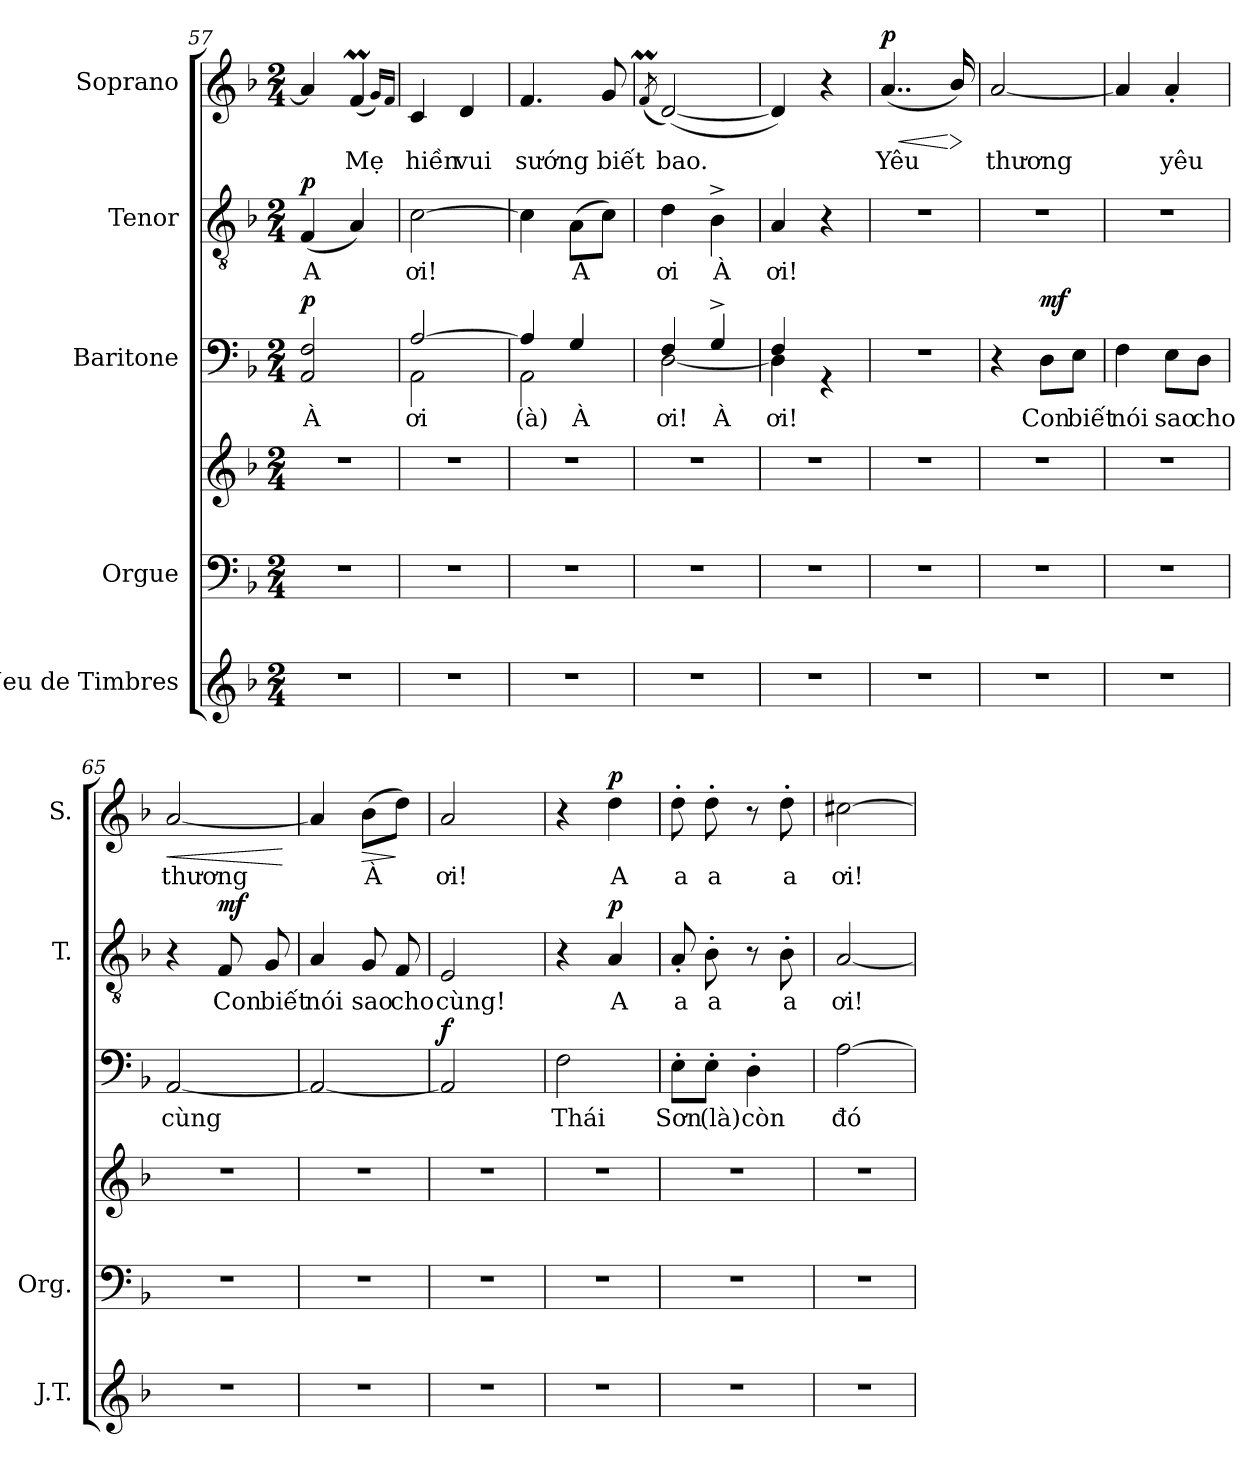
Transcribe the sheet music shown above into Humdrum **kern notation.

**kern	**kern	**kern	**kern	**text	**dynam	**kern	**text	**dynam	**kern	**text	**dynam
*part5	*part4	*part4	*part3	*part3	*part3	*part2	*part2	*part2	*part1	*part1	*part1
*staff6	*staff5	*staff4	*staff3	*staff3	*staff3	*staff2	*staff2	*staff2	*staff1	*staff1	*staff1
*I"Jeu de Timbres	*I"Orgue	*	*I"Baritone	*	*	*I"Tenor	*	*	*I"Soprano	*	*
*I'J.T.	*I'Org.	*	*	*	*	*I'T.	*	*	*I'S.	*	*
*clefG2	*clefF4	*clefG2	*clefF4	*	*	*clefGv2	*	*	*clefG2	*	*
*k[b-]	*k[b-]	*k[b-]	*k[b-]	*	*	*k[b-]	*	*	*k[b-]	*	*
*M2/4	*M2/4	*M2/4	*M2/4	*	*	*M2/4	*	*	*M2/4	*	*
=57	=57	=57	=57	=57	=57	=57	=57	=57	=57	=57	=57
!	!	!	!	!LO:LY:b	!LO:DY:b	!	!LO:LY:b	!LO:DY:b	!	!	!
2r	2r	2r	2AA/ 2F/	À	p	(4F/	A	p	4a/]	.	.
!	!	!	!	!	!	!	!	!	!	!LO:LY:b	!
.	.	.	.	.	.	4A/)	.	.	(4fM/	Mẹ	.
.	.	.	.	.	.	.	.	.	16qg/LL)	.	.
.	.	.	.	.	.	.	.	.	16qf/JJ	.	.
=58	=58	=58	=58	=58	=58	=58	=58	=58	=58	=58	=58
!	!	!	!	!LO:LY:b	!	!	!LO:LY:b	!	!	!LO:LY:b	!
*	*	*	*^	*	*	*	*	*	*	*	*
2r	2r	2r	[2A/	2AA\	ơi	.	[2c\	ơi!	.	4c/	hiền	.
!	!	!	!	!	!	!	!	!	!	!	!LO:LY:b	!
.	.	.	.	.	.	.	.	.	.	4d/	vui	.
=59	=59	=59	=59	=59	=59	=59	=59	=59	=59	=59	=59	=59
!	!	!	!	!	!LO:LY:b	!	!	!	!	!	!LO:LY:b	!
2r	2r	2r	4A/]	2AA\	(à)	.	4c\]	.	.	4.f/	sướng	.
!	!	!	!	!	!LO:LY:b	!	!	!LO:LY:b	!	!	!	!
.	.	.	4G/	.	À	.	(8A\L	À	.	.	.	.
!	!	!	!	!	!	!	!	!	!	!	!LO:LY:b	!
.	.	.	.	.	.	.	8c\J)	.	.	8g/	biết	.
!!LO:LB:g=z
=60	=60	=60	=60	=60	=60	=60	=60	=60	=60	=60	=60	=60
.	.	.	.	.	.	.	.	.	.	(8qfM/	.	.
!	!	!	!	!	!LO:LY:b	!	!	!LO:LY:b	!	!	!LO:LY:b	!
2r	2r	2r	4F/	[2D\	ơi!	.	4d\	ơi	.	([2d/)	bao.	.
!	!	!	!	!	!LO:LY:b	!	!	!LO:LY:b	!	!	!	!
.	.	.	4G^/	.	À	.	4B-^\	À	.	.	.	.
=61	=61	=61	=61	=61	=61	=61	=61	=61	=61	=61	=61	=61
!	!	!	!	!	!LO:LY:b	!	!	!LO:LY:b	!	!	!	!
2r	2r	2r	4F/	4D\]	ơi!	.	4A/	ơi!	.	4d/])	.	.
.	.	.	4rGG	4ryy	.	.	4r	.	.	4r	.	.
*	*	*	*v	*v	*	*	*	*	*	*	*	*
=62	=62	=62	=62	=62	=62	=62	=62	=62	=62	=62	=62
*	*	*	*	*	*	*	*	*	*MM55	*	*
*	*	*	*^	*	*	*	*	*	*	*	*
!	!	!	!	!	!	!	!	!	!	!	!LO:LY:b	!LO:HP:b
!	!	!	!	!	!	!	!	!	!	!	!	!LO:DY:n=1:b
*	*	*	*v	*v	*	*	*	*	*	*	*	*
2r	2r	2r	2r	.	.	2r	.	.	(4..a/	Yêu	< p
!	!	!	!	!	!	!	!	!	!	!	!LO:HP:n=1:b
.	.	.	.	.	.	.	.	.	16b-/)	.	[ >
.	.	.	.	.	.	.	.	.	.	.	]
=63	=63	=63	=63	=63	=63	=63	=63	=63	=63	=63	=63
!	!	!	!	!	!	!	!	!	!	!LO:LY:b	!
2r	2r	2r	4r	.	.	2r	.	.	[2a/	thương	.
!	!	!	!	!LO:LY:b	!LO:DY:b	!	!	!	!	!	!
.	.	.	8D\L	Con	mf	.	.	.	.	.	.
!	!	!	!	!LO:LY:b	!	!	!	!	!	!	!
.	.	.	8E\J	biết	.	.	.	.	.	.	.
=64	=64	=64	=64	=64	=64	=64	=64	=64	=64	=64	=64
!	!	!	!	!LO:LY:b	!	!	!	!	!	!	!
2r	2r	2r	4F\	nói	.	2r	.	.	4a/]	.	.
!	!	!	!	!LO:LY:b	!	!	!	!	!	!LO:LY:b	!
.	.	.	8E\L	sao	.	.	.	.	4a'/	yêu	.
!	!	!	!	!LO:LY:b	!	!	!	!	!	!	!
.	.	.	8D\J	cho	.	.	.	.	.	.	.
=65	=65	=65	=65	=65	=65	=65	=65	=65	=65	=65	=65
!	!	!	!	!LO:LY:b	!	!	!	!	!	!LO:LY:b	!LO:HP:b
2r	2r	2r	[2AA/	cùng	.	4r	.	.	[2a/	thương	<
!	!	!	!	!	!	!	!LO:LY:b	!LO:DY:b	!	!	!
.	.	.	.	.	.	8F/	Con	mf	.	.	.
!	!	!	!	!	!	!	!LO:LY:b	!	!	!	!
.	.	.	.	.	.	8G/	biết	.	.	.	.
.	.	.	.	.	.	.	.	.	.	.	[
!!LO:LB:g=z
=66	=66	=66	=66	=66	=66	=66	=66	=66	=66	=66	=66
!	!	!	!	!	!	!	!LO:LY:b	!	!	!	!
2r	2r	2r	2AA/_	.	.	4A/	nói	.	4a/]	.	.
!	!	!	!	!	!	!	!LO:LY:b	!	!	!LO:LY:b	!LO:HP:b
.	.	.	.	.	.	8G/	sao	.	(8b-\L	À	>
!	!	!	!	!	!	!	!LO:LY:b	!	!	!	!
.	.	.	.	.	.	8F/	cho	.	8dd\J)	.	]
=67	=67	=67	=67	=67	=67	=67	=67	=67	=67	=67	=67
!	!	!	!	!	!LO:DY:b	!	!LO:LY:b	!	!	!LO:LY:b	!
2r	2r	2r	2AA/]	.	f	2E/	cùng!	.	2a/	ơi!	.
=68	=68	=68	=68	=68	=68	=68	=68	=68	=68	=68	=68
!	!	!	!	!LO:LY:b	!	!	!	!	!	!	!
2r	2r	2r	2F\	Thái	.	4r	.	.	4r	.	.
!	!	!	!	!	!	!	!LO:LY:b	!LO:DY:b	!	!LO:LY:b	!LO:DY:b
.	.	.	.	.	.	4A/	A	p	4dd\	A	p
=69	=69	=69	=69	=69	=69	=69	=69	=69	=69	=69	=69
!	!	!	!	!LO:LY:b	!	!	!LO:LY:b	!	!	!LO:LY:b	!
2r	2r	2r	8E'\L	Sơn	.	8A'/	a	.	8dd'\	a	.
!	!	!	!	!LO:LY:b	!	!	!LO:LY:b	!	!	!LO:LY:b	!
.	.	.	8E'\J	(là)	.	8B-'\	a	.	8dd'\	a	.
!	!	!	!	!LO:LY:b	!	!	!	!	!	!	!
.	.	.	4D'\	còn	.	8r	.	.	8r	.	.
!	!	!	!	!	!	!	!LO:LY:b	!	!	!LO:LY:b	!
.	.	.	.	.	.	8B-'\	a	.	8dd'\	a	.
=70	=70	=70	=70	=70	=70	=70	=70	=70	=70	=70	=70
!	!	!	!	!LO:LY:b	!	!	!LO:LY:b	!	!	!LO:LY:b	!
2r	2r	2r	[2A\	đó	.	[2A/	ơi!	.	[2cc#X\	ơi!	.
=	=	=	=	=	=	=	=	=	=	=	=
*-	*-	*-	*-	*-	*-	*-	*-	*-	*-	*-	*-
